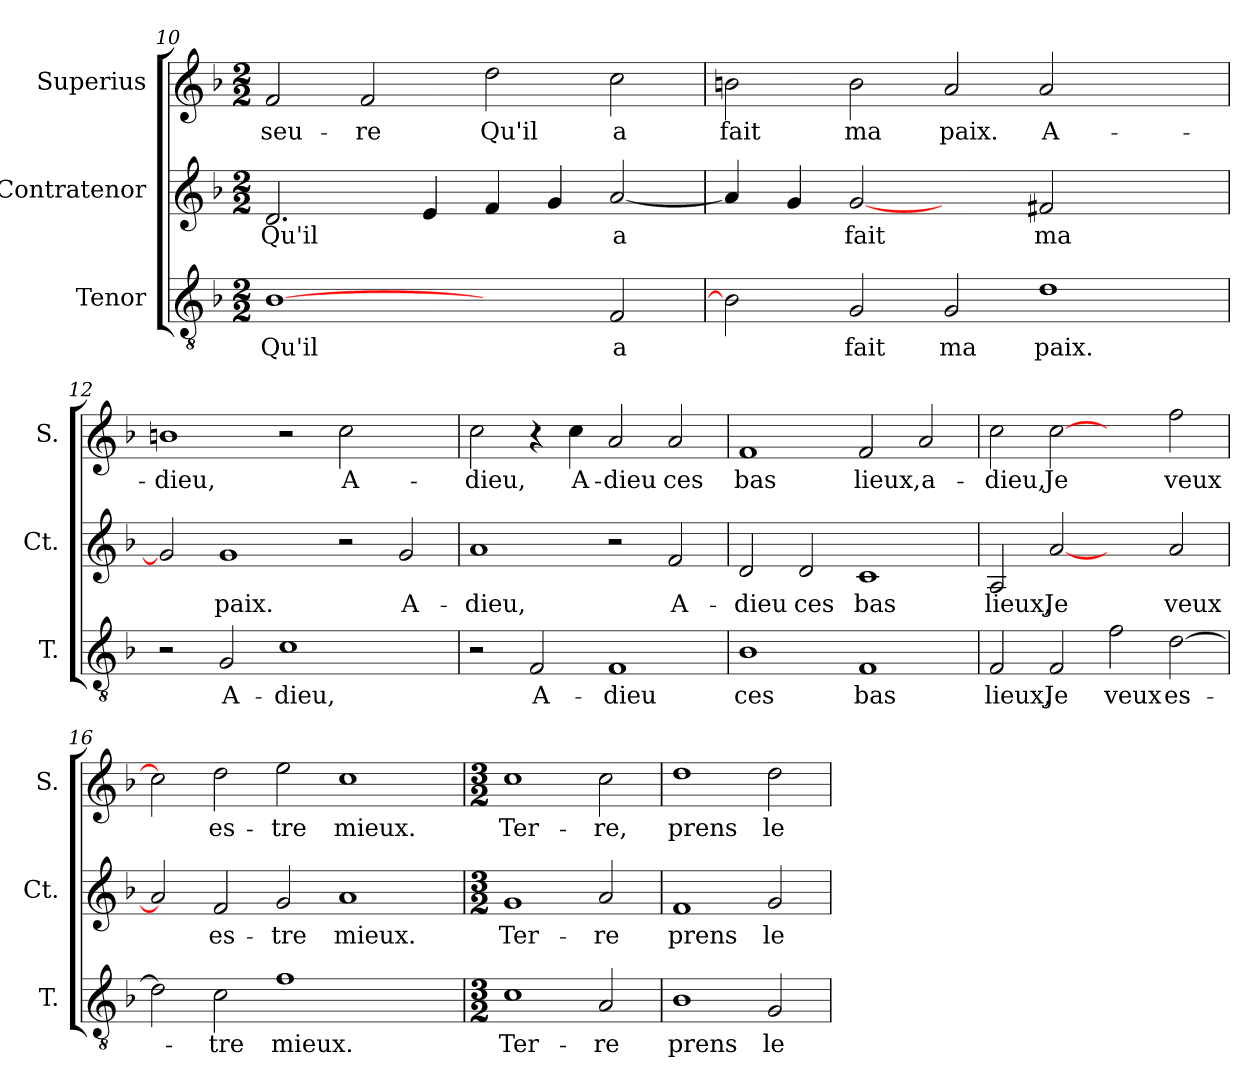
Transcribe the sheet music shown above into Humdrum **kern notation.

**kern	**text	**kern	**text	**kern	**text
*part3	*part3	*part2	*part2	*part1	*part1
*staff3	*staff3	*staff2	*staff2	*staff1	*staff1
*I"Tenor	*	*I"Contratenor	*	*I"Superius	*
*I'T.	*	*I'Ct.	*	*I'S.	*
*clefGv2	*	*clefG2	*	*clefG2	*
*ITrd7c12	*	*	*	*	*
*k[b-]	*	*k[b-]	*	*k[b-]	*
*F:	*	*F:	*	*F:	*
*M2/2	*	*M2/2	*	*M2/2	*
=10	=10	=10	=10	=10	=10
[1BB-\	Qu'il	2.d/	Qu'il	2f/	-seu-
.	.	.	.	2f/	-re
.	.	4e/	.	.	.
2ryy	.	4f/	.	2dd\	Qu'il
.	.	4g/	.	.	.
2FF/	a	[2a/	a	2cc\	a
=11	=11	=11	=11	=11	=11
2BB-\]	.	4a/]	.	2bn\	fait
.	.	4g/	.	.	.
2GG/	fait	[2g/	fait	2b\	ma
2GG/	ma	2ryy	.	2a/	paix.
1D\	paix.	2f#X/	ma	2a/	A-
.	.	2ryy	.	2ryy	.
=12	=12	=12	=12	=12	=12
2r	.	2g/]	.	1bn\	-dieu,
2GG/	A-	1g/	paix.	.	.
1C\	-dieu,	.	.	2r	.
.	.	2r	.	2cc\	A-
2ryy	.	2g/	A-	2ryy	.
!!LO:LB:g=z
=13	=13	=13	=13	=13	=13
2r	.	1a/	-dieu,	2cc\	-dieu,
2FF/	A-	.	.	4r	.
.	.	.	.	4cc\	A-
1FF/	-dieu	2r	.	2a/	-dieu
.	.	2f/	A-	2a/	ces
=14	=14	=14	=14	=14	=14
1BB-\	ces	2d/	-dieu	1f/	bas
.	.	2d/	ces	.	.
1FF/	bas	1c/	bas	2f/	lieux,
.	.	.	.	2a/	a-
=15	=15	=15	=15	=15	=15
2FF/	lieux,	2A/	lieux,	2cc\	-dieu,
2FF/	Je	[2a/	Je	[2cc\	Je
2F\	veux	2ryy	.	2ryy	.
[2D\	es-	2a/	veux	2ff\	veux
=16	=16	=16	=16	=16	=16
2D\]	.	2a/]	.	2cc\]	.
2C\	-tre	2f/	es-	2dd\	es-
1F\	mieux.	2g/	-tre	2ee\	-tre
.	.	1a/	mieux.	1cc\	mieux.
2ryy	.	.	.	.	.
=17	=17	=17	=17	=17	=17
*M3/2	*	*M3/2	*	*M3/2	*
1C\	Ter-	1g/	Ter-	1cc\	Ter-
2AA/	-re	2a/	-re	2cc\	-re,
!!LO:LB:g=z
=18	=18	=18	=18	=18	=18
1BB-\	prens	1f/	prens	1dd\	prens
2GG/	le	2g/	le	2dd\	le
=	=	=	=	=	=
*-	*-	*-	*-	*-	*-
